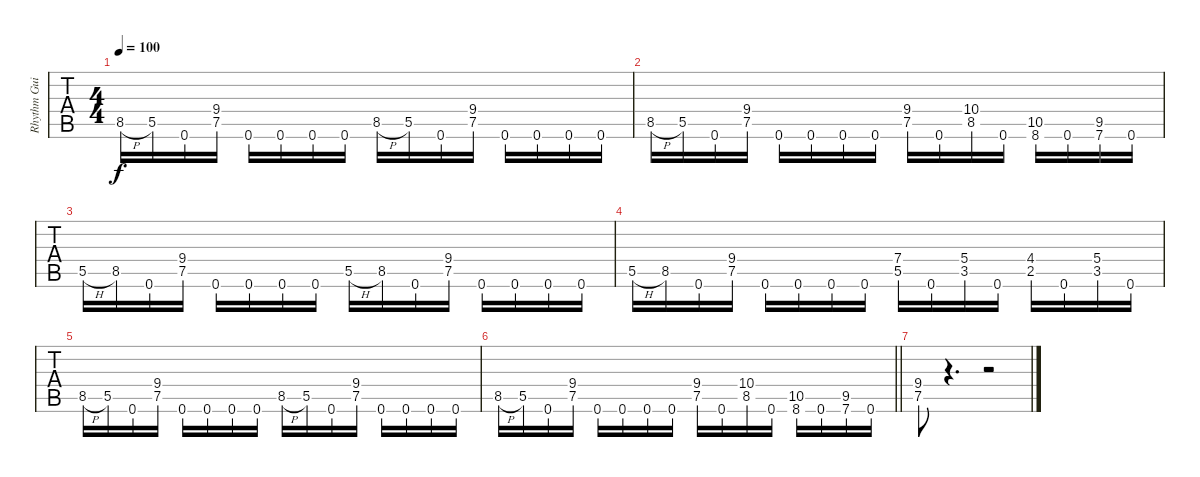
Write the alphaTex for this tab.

\track ("Rhythm Guitar" "Rhythm Gui") {instrument distortionguitar}
\staff {tabs}
\tuning (D4 A3 F3 C3 G2 D2) {hide}
\ts (4 4)
\tempo 100
\clef g2
\ks c
8.5{h}.16{dy f} 5.5.16 0.6.16 (9.4 7.5).16 0.6.16 0.6.16 0.6.16 0.6.16 8.5{h}.16 5.5.16 0.6.16 (9.4 7.5).16 0.6.16 0.6.16 0.6.16 0.6.16 |
8.5{h}.16 5.5.16 0.6.16 (9.4 7.5).16 0.6.16 0.6.16 0.6.16 0.6.16 (9.4 7.5).16 0.6.16 (10.4 8.5).16 0.6.16 (10.5 8.6).16 0.6.16 (9.5 7.6).16 0.6.16 |
5.5{h}.16 8.5.16 0.6.16 (9.4 7.5).16 0.6.16 0.6.16 0.6.16 0.6.16 5.5{h}.16 8.5.16 0.6.16 (9.4 7.5).16 0.6.16 0.6.16 0.6.16 0.6.16 |
5.5{h}.16 8.5.16 0.6.16 (9.4 7.5).16 0.6.16 0.6.16 0.6.16 0.6.16 (7.4 5.5).16 0.6.16 (5.4 3.5).16 0.6.16 (4.4 2.5).16 0.6.16 (5.4 3.5).16 0.6.16 |
8.5{h}.16 5.5.16 0.6.16 (9.4 7.5).16 0.6.16 0.6.16 0.6.16 0.6.16 8.5{h}.16 5.5.16 0.6.16 (9.4 7.5).16 0.6.16 0.6.16 0.6.16 0.6.16 |
\barLineRight lightlight
8.5{h}.16 5.5.16 0.6.16 (9.4 7.5).16 0.6.16 0.6.16 0.6.16 0.6.16 (9.4 7.5).16 0.6.16 (10.4 8.5).16 0.6.16 (10.5 8.6).16 0.6.16 (9.5 7.6).16 0.6.16 |
(9.4 7.5).8 r.4{d} r.2
